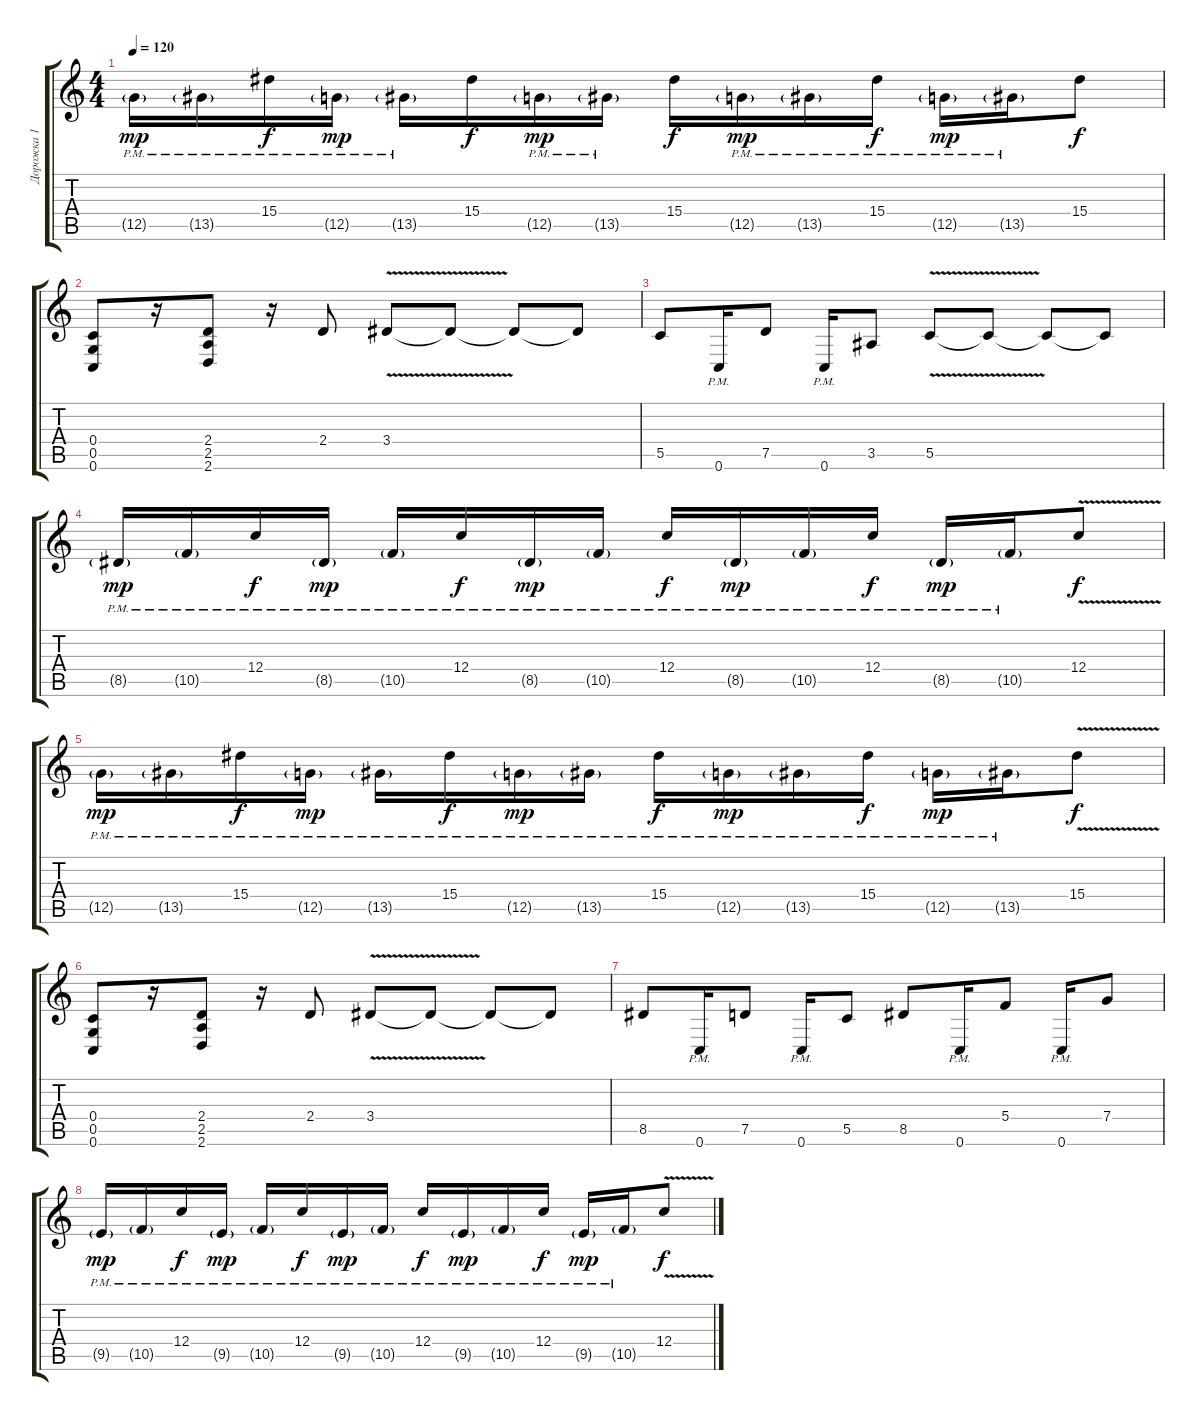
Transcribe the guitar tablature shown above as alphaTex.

\track ("Дорожка 1" "Дорожка 1") {instrument overdrivenguitar}
\staff {score tabs}
\tuning (D4 A3 F3 C3 G2 C2) {hide}
\ts (4 4)
\tempo 120
\clef g2
\ks c
12.5{g pm}.16{dy mp} 13.5{g pm}.16 15.4{pm}.16{dy f} 12.5{g pm}.16{dy mp} 13.5{g pm}.16 15.4.16{dy f} 12.5{g pm}.16{dy mp} 13.5{g pm}.16 15.4.16{dy f} 12.5{g pm}.16{dy mp} 13.5{g pm}.16 15.4{pm}.16{dy f} 12.5{g pm}.16{dy mp} 13.5{g pm}.16 15.4.8{dy f} |
(0.4 0.5 0.6).8 r.16 (2.4 2.5 2.6).8 r.16 2.4.8 3.4{v}.8 3.4{t}.8 3.4{t}.8 3.4{t}.8 |
5.5.8 0.6{pm}.16 7.5.8 0.6{pm}.16 3.5.8 5.5{v}.8 5.5{t}.8 5.5{t}.8 5.5{t}.8 |
8.5{g pm}.16{dy mp} 10.5{g pm}.16 12.4{pm}.16{dy f} 8.5{g pm}.16{dy mp} 10.5{g pm}.16 12.4{pm}.16{dy f} 8.5{g pm}.16{dy mp} 10.5{g pm}.16 12.4{pm}.16{dy f} 8.5{g pm}.16{dy mp} 10.5{g pm}.16 12.4{pm}.16{dy f} 8.5{g pm}.16{dy mp} 10.5{g pm}.16 12.4{v}.8{dy f} |
12.5{g pm}.16{dy mp} 13.5{g pm}.16 15.4{pm}.16{dy f} 12.5{g pm}.16{dy mp} 13.5{g pm}.16 15.4{pm}.16{dy f} 12.5{g pm}.16{dy mp} 13.5{g pm}.16 15.4{pm}.16{dy f} 12.5{g pm}.16{dy mp} 13.5{g pm}.16 15.4{pm}.16{dy f} 12.5{g pm}.16{dy mp} 13.5{g pm}.16 15.4{v}.8{dy f} |
(0.4 0.5 0.6).8 r.16 (2.4 2.5 2.6).8 r.16 2.4.8 3.4{v}.8 3.4{t}.8 3.4{t}.8 3.4{t}.8 |
8.5.8 0.6{pm}.16 7.5.8 0.6{pm}.16 5.5.8 8.5.8 0.6{pm}.16 5.4.8 0.6{pm}.16 7.4.8 |
9.5{g pm}.16{dy mp} 10.5{g pm}.16 12.4{pm}.16{dy f} 9.5{g pm}.16{dy mp} 10.5{g pm}.16 12.4{pm}.16{dy f} 9.5{g pm}.16{dy mp} 10.5{g pm}.16 12.4{pm}.16{dy f} 9.5{g pm}.16{dy mp} 10.5{g pm}.16 12.4{pm}.16{dy f} 9.5{g pm}.16{dy mp} 10.5{g pm}.16 12.4{v}.8{dy f}
